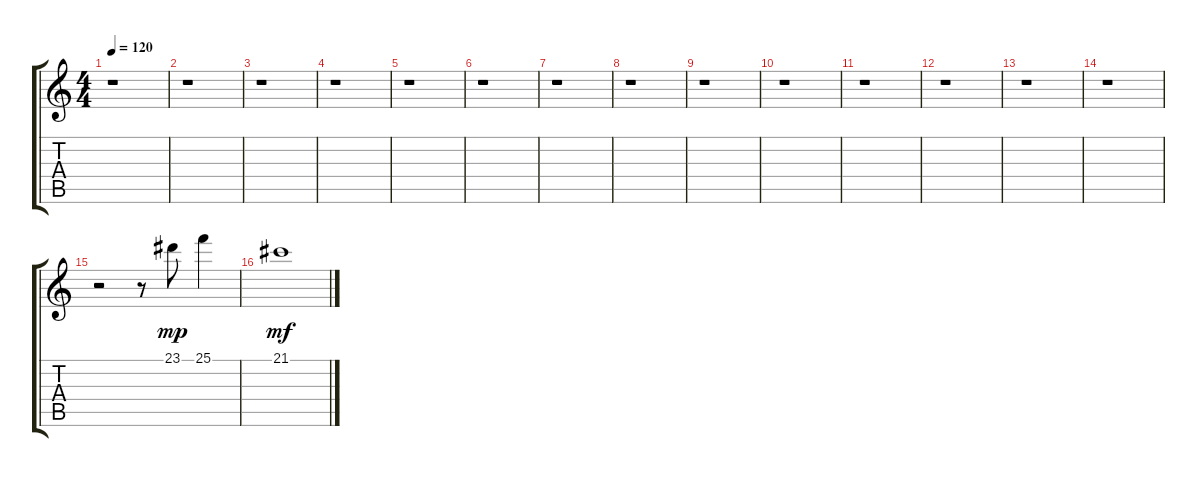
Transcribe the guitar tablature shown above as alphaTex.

\track "" {instrument voiceoohs}
\staff {score tabs}
\tuning (E4 B3 G3 D3 A2 E2) {hide}
\ts (4 4)
\tempo 120
\clef g2
\ks c
r.1{dy f} |
r.1 |
r.1 |
r.1 |
r.1 |
r.1 |
r.1 |
r.1 |
r.1 |
r.1 |
r.1 |
r.1 |
r.1 |
r.1 |
r.2 r.8 23.1.8{dy mp} 25.1.4 |
21.1.1{dy mf}
